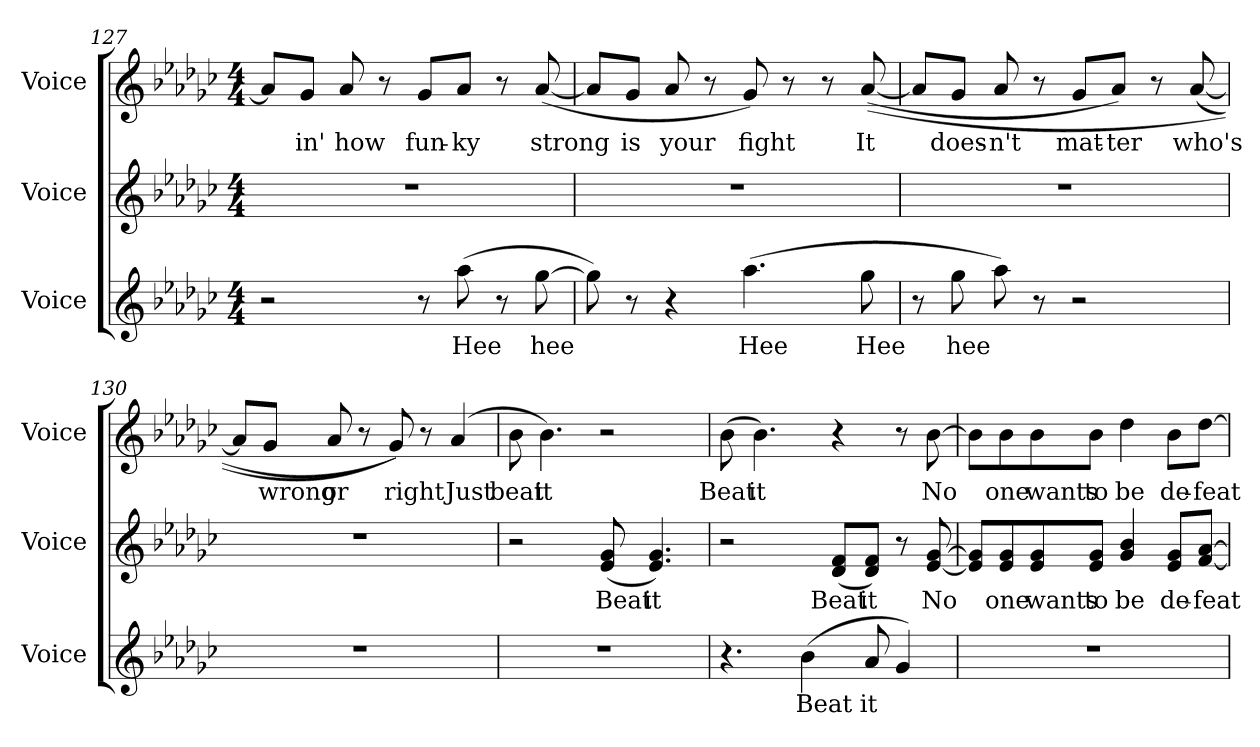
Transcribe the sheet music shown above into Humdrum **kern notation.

**kern	**text	**kern	**text	**kern	**text
*part3	*part3	*part2	*part2	*part1	*part1
*staff3	*staff3	*staff2	*staff2	*staff1	*staff1
*I"Voice	*	*I"Voice	*	*I"Voice	*
*I'Voice	*	*I'Voice	*	*I'Voice	*
!!LO:LB:g=z
*clefG2	*	*clefG2	*	*clefG2	*
*k[b-e-a-d-g-c-]	*	*k[b-e-a-d-g-c-]	*	*k[b-e-a-d-g-c-]	*
*e-:	*	*e-:	*	*e-:	*
*M4/4	*	*M4/4	*	*M4/4	*
=127	=127	=127	=127	=127	=127
2r	.	1r	.	8a-i/L]	.
!	!	!	!	!	!LO:LY:b:color=#000000
.	.	.	.	8g-i/J	in'
!	!	!	!	!	!LO:LY:b:color=#000000
.	.	.	.	8a-i/	how
.	.	.	.	8r	.
!	!	!	!	!	!LO:LY:b:color=#000000
8r	.	.	.	8g-i/L	fun-
!	!LO:LY:b:color=#000000	!	!	!	!
!	!	!	!	!	!LO:LY:b:color=#000000
(8aa-i\	Hee	.	.	8a-i/J	-ky
8r	.	.	.	8r	.
!	!LO:LY:b:color=#000000	!	!	!	!
!	!	!	!	!	!LO:LY:b:color=#000000
[8gg-i\	hee	.	.	([8a-i/	strong
=128	=128	=128	=128	=128	=128
8gg-i\])	.	1r	.	8a-i/L]	.
!	!	!	!	!	!LO:LY:b:color=#000000
8r	.	.	.	8g-i/J	is
!	!	!	!	!	!LO:LY:b:color=#000000
4r	.	.	.	8a-i/	your
.	.	.	.	8r	.
!	!LO:LY:b:color=#000000	!	!	!	!
!	!	!	!	!	!LO:LY:b:color=#000000
(4.aa-i\	Hee	.	.	8g-i/)	fight
.	.	.	.	8r	.
.	.	.	.	8r	.
!	!LO:LY:b:color=#000000	!	!	!	!
!	!	!	!	!	!LO:LY:b:color=#000000
8gg-i\	Hee	.	.	(([8a-i/	It
=129	=129	=129	=129	=129	=129
8r	.	1r	.	8a-i/L]	.
!	!LO:LY:b:color=#000000	!	!	!	!
!	!	!	!	!	!LO:LY:b:color=#000000
8gg-i\	hee	.	.	8g-i/J	does-
!	!	!	!	!	!LO:LY:b:color=#000000
8aa-i\)	.	.	.	8a-i/	-n't
8r	.	.	.	8r	.
!	!	!	!	!	!LO:LY:b:color=#000000
2r	.	.	.	8g-i/L	mat-
!	!	!	!	!	!LO:LY:b:color=#000000
.	.	.	.	8a-i/J)	-ter
.	.	.	.	8r	.
!	!	!	!	!	!LO:LY:b:color=#000000
.	.	.	.	([8a-i/	who's
!!LO:LB:g=z
=130	=130	=130	=130	=130	=130
1r	.	1r	.	8a-i/L]	.
!	!	!	!	!	!LO:LY:b:color=#000000
.	.	.	.	8g-i/J	wrong
!	!	!	!	!	!LO:LY:b:color=#000000
.	.	.	.	8a-i/	or
.	.	.	.	8r	.
!	!	!	!	!	!LO:LY:b:color=#000000
.	.	.	.	8g-i/))	right
.	.	.	.	8r	.
!	!	!	!	!	!LO:LY:b:color=#000000
.	.	.	.	(4a-i/	Just
=131	=131	=131	=131	=131	=131
!	!	!	!	!	!LO:LY:b:color=#000000
1r	.	2r	.	8b-i\	beat
!	!	!	!	!	!LO:LY:b:color=#000000
.	.	.	.	4.b-i\)	it
!	!	!	!LO:LY:b:color=#000000	!	!
.	.	(8e-i/ 8g-i	Beat	2r	.
!	!	!	!LO:LY:b:color=#000000	!	!
.	.	4.e-i/ 4.g-i)	it	.	.
=132	=132	=132	=132	=132	=132
!	!	!	!	!	!LO:LY:b:color=#000000
4.r	.	2r	.	(8b-i\	Beat
!	!	!	!	!	!LO:LY:b:color=#000000
.	.	.	.	4.b-i\)	it
!	!LO:LY:b:color=#000000	!	!	!	!
(4b-i\	Beat	.	.	.	.
!	!	!	!LO:LY:b:color=#000000	!	!
.	.	(8d-i/ 8fiL	Beat	4r	.
!	!LO:LY:b:color=#000000	!	!	!	!
!	!	!	!LO:LY:b:color=#000000	!	!
8a-i/	it	8d-i/ 8fiJ)	it	.	.
4g-i/)	.	8r	.	8r	.
!	!	!	!LO:LY:b:color=#000000	!	!
!	!	!	!	!	!LO:LY:b:color=#000000
.	.	[8e-i/ [8g-i	No	[8b-i\	No
=133	=133	=133	=133	=133	=133
1r	.	8e-i/] 8g-i]L	.	8b-i\L]	.
!	!	!	!LO:LY:b:color=#000000	!	!
!	!	!	!	!	!LO:LY:b:color=#000000
.	.	8e-i/ 8g-i	one	8b-i\	one
!	!	!	!LO:LY:b:color=#000000	!	!
!	!	!	!	!	!LO:LY:b:color=#000000
.	.	8e-i/ 8g-i	wants	8b-i\	wants
!	!	!	!LO:LY:b:color=#000000	!	!
!	!	!	!	!	!LO:LY:b:color=#000000
.	.	8e-i/ 8g-iJ	to	8b-i\J	to
!	!	!	!LO:LY:b:color=#000000	!	!
!	!	!	!	!	!LO:LY:b:color=#000000
.	.	4g-i/ 4b-i	be	4dd-i\	be
!	!	!	!LO:LY:b:color=#000000	!	!
!	!	!	!	!	!LO:LY:b:color=#000000
.	.	8e-i/ 8g-iL	de-	8b-i\L	de-
!	!	!	!LO:LY:b:color=#000000	!	!
!	!	!	!	!	!LO:LY:b:color=#000000
.	.	[8fi/ [8a-iJ	-feat-	[8dd-i\J	-feat
=	=	=	=	=	=
*-	*-	*-	*-	*-	*-
